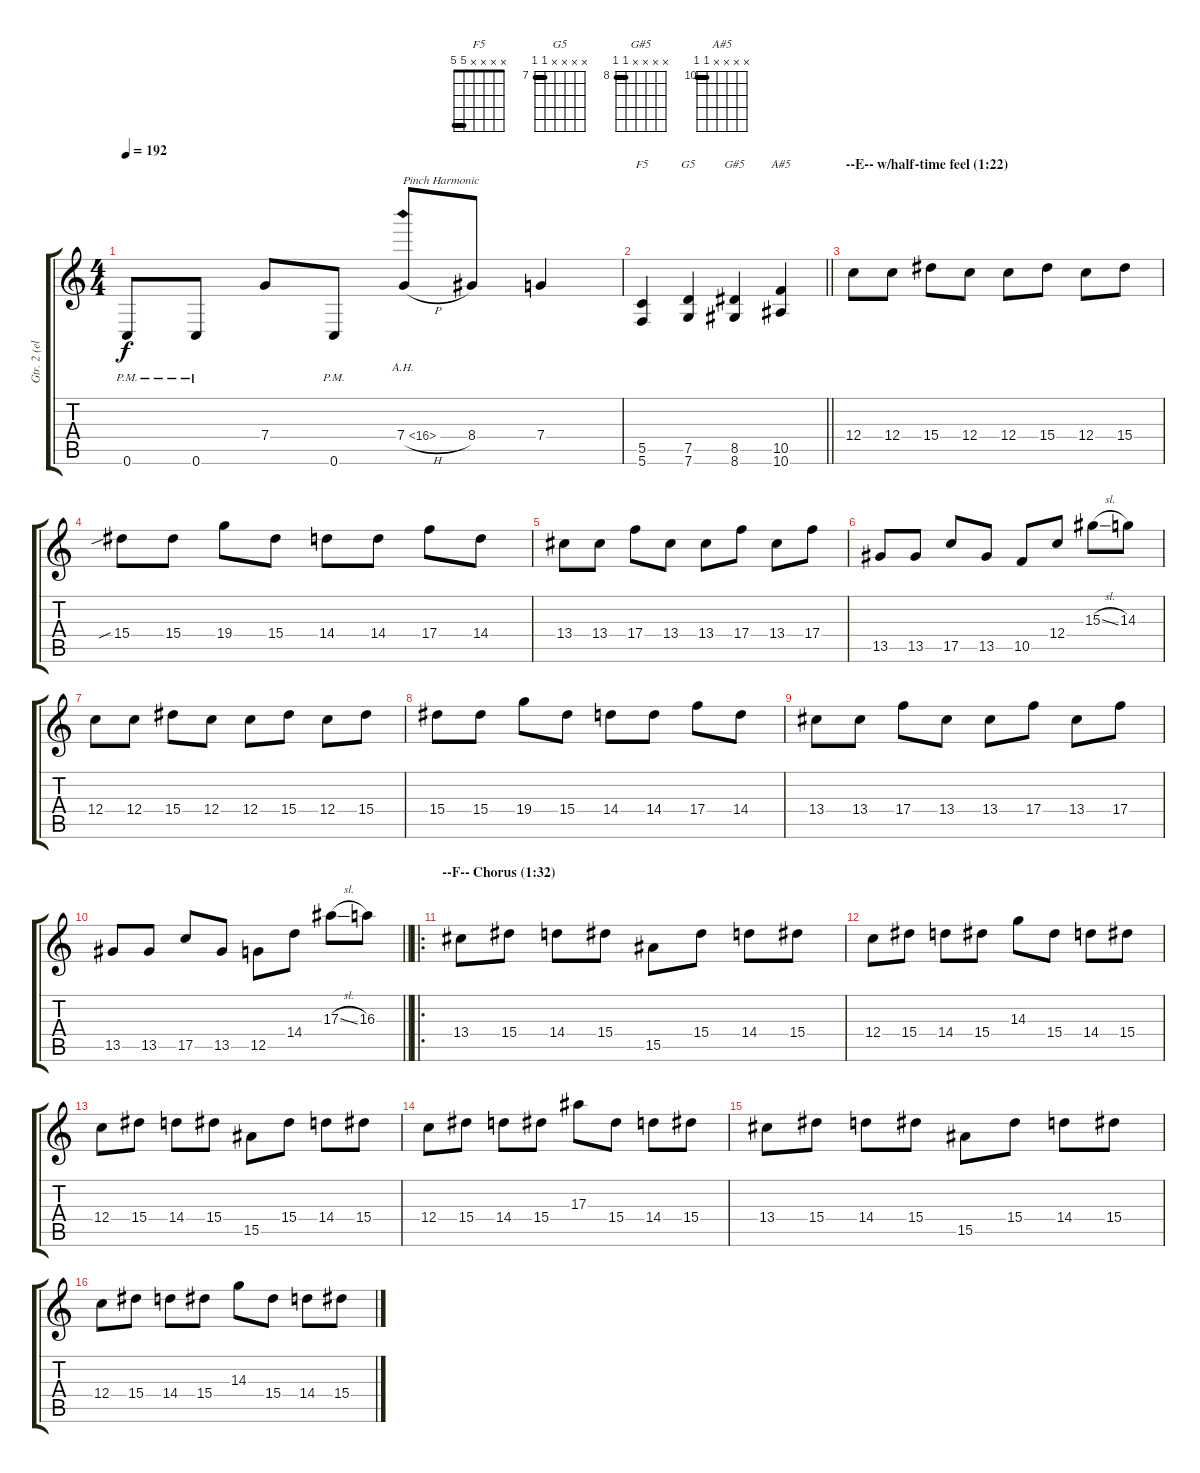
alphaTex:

\track ("Gtr. 2 (elec. w/dist.) (Roope Latvala)" "Gtr. 2 (el") {instrument distortionguitar}
\staff {score tabs}
\tuning (D4 A3 F3 C3 G2 C2) {hide}
\chord ("F5" x x x x 5 5) {barre 5}
\chord ("G5" x x x x 7 7) {firstfret 7 barre 7}
\chord ("G#5" x x x x 8 8) {firstfret 8 barre 8}
\chord ("A#5" x x x x 10 10) {firstfret 10 barre 10}
\ts (4 4)
\tempo 192
\clef g2
\ks c
0.6{pm}.8{dy f} 0.6{pm}.8 7.4.8 0.6{pm}.8 7.4{ah 9 h}.8{txt "Pinch Harmonic"} 8.4.8 7.4.4 |
\barLineRight lightlight
(5.5 5.6).4{ch "F5"} (7.5 7.6).4{ch "G5"} (8.5 8.6).4{ch "G#5"} (10.5 10.6).4{ch "A#5"} |
\section ("" "--E-- w/half-time feel (1:22)")
12.4.8 12.4.8 15.4.8 12.4.8 12.4.8 15.4.8 12.4.8 15.4.8 |
15.4{sib}.8 15.4.8 19.4.8 15.4.8 14.4.8 14.4.8 17.4.8 14.4.8 |
13.4.8 13.4.8 17.4.8 13.4.8 13.4.8 17.4.8 13.4.8 17.4.8 |
13.5.8 13.5.8 17.5.8 13.5.8 10.5.8 12.4.8 15.3{sl}.8 14.3.8 |
12.4.8 12.4.8 15.4.8 12.4.8 12.4.8 15.4.8 12.4.8 15.4.8 |
15.4.8 15.4.8 19.4.8 15.4.8 14.4.8 14.4.8 17.4.8 14.4.8 |
13.4.8 13.4.8 17.4.8 13.4.8 13.4.8 17.4.8 13.4.8 17.4.8 |
\barLineRight lightlight
13.5.8 13.5.8 17.5.8 13.5.8 12.5.8 14.4.8 17.3{sl}.8 16.3.8 |
\ro
\section ("" "--F-- Chorus (1:32)")
13.4.8 15.4.8 14.4.8 15.4.8 15.5.8 15.4.8 14.4.8 15.4.8 |
12.4.8 15.4.8 14.4.8 15.4.8 14.3.8 15.4.8 14.4.8 15.4.8 |
12.4.8 15.4.8 14.4.8 15.4.8 15.5.8 15.4.8 14.4.8 15.4.8 |
12.4.8 15.4.8 14.4.8 15.4.8 17.3.8 15.4.8 14.4.8 15.4.8 |
13.4.8 15.4.8 14.4.8 15.4.8 15.5.8 15.4.8 14.4.8 15.4.8 |
12.4.8 15.4.8 14.4.8 15.4.8 14.3.8 15.4.8 14.4.8 15.4.8
